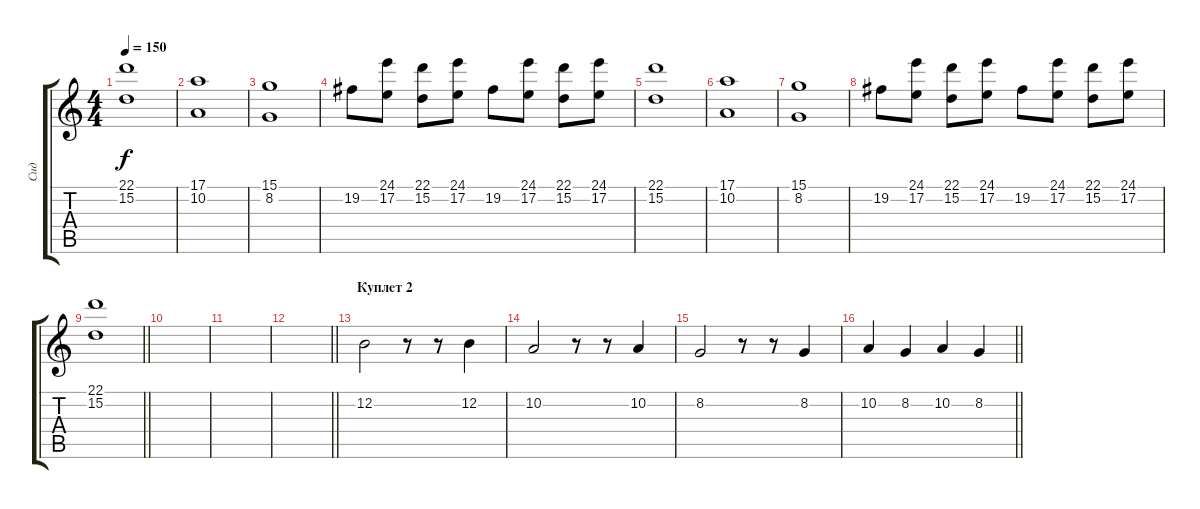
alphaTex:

\track ("Сид" "Сид") {instrument choiraahs}
\staff {score tabs}
\tuning (E4 B3 G3 D3 A2 E2) {hide}
\ts (4 4)
\tempo 150
\clef g2
\ks c
(22.1 15.2).1{dy f} |
(17.1 10.2).1 |
(15.1 8.2).1 |
19.2.8 (24.1 17.2).8 (22.1 15.2).8 (24.1 17.2).8 19.2.8 (24.1 17.2).8 (22.1 15.2).8 (24.1 17.2).8 |
(22.1 15.2).1 |
(17.1 10.2).1 |
(15.1 8.2).1 |
19.2.8 (24.1 17.2).8 (22.1 15.2).8 (24.1 17.2).8 19.2.8 (24.1 17.2).8 (22.1 15.2).8 (24.1 17.2).8 |
\barLineRight lightlight
(22.1 15.2).1 |
\section ("" "")
|
|
\barLineRight lightlight
|
\section ("" "Куплет 2")
12.2.2 r.8 r.8 12.2.4 |
10.2.2 r.8 r.8 10.2.4 |
8.2.2 r.8 r.8 8.2.4 |
\barLineRight lightlight
10.2.4 8.2.4 10.2.4 8.2.4
